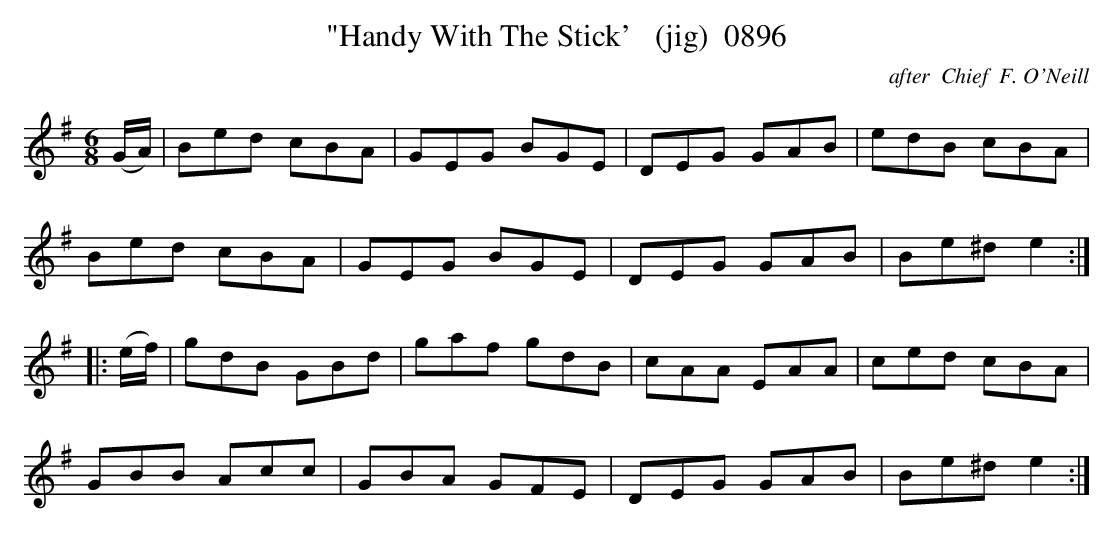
X:1
T:"Handy With The Stick'   (jig)  0896
C:after  Chief  F. O'Neill
BRENNAN June 2003 (HTTP://WWW.SOSYOURMOM.COM)
M:6/8
L:1/8
K:G
(G/2A/2)|Bed cBA|GEG BGE|DEG GAB|edB cBA|
Bed cBA|GEG BGE|DEG GAB|Be^d e2:|
|:(e/2f/2)|gdB GBd|gaf gdB|cAA EAA|ced cBA|
GBB Acc|GBA GFE|DEG GAB|Be^d e2:|
